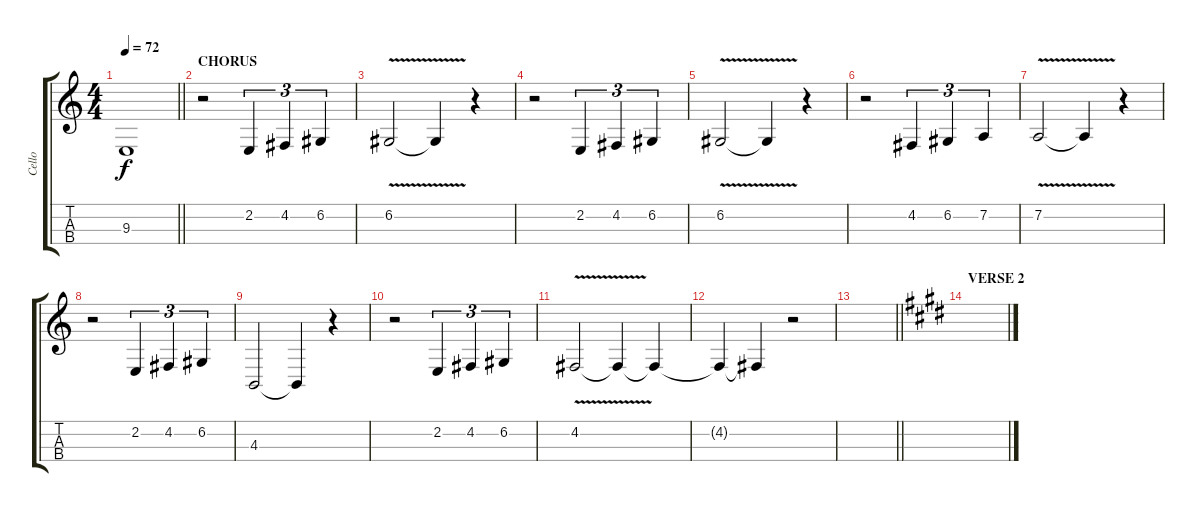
\track ("Cello" "Cello") {instrument cello}
\staff {score tabs}
\tuning (A3 D3 G2 C2) {hide}
\ts (4 4)
\tempo 72
\clef g2
\barLineRight lightlight
\ks c
9.3{t}.1{dy f} |
\section ("" "CHORUS")
r.2{volume 16} 2.2.4{tu (3 2)} 4.2.4{tu (3 2)} 6.2.4{tu (3 2)} |
6.2{v}.2{volume 10} 6.2{t}.4{volume 8} r.4 |
r.2{volume 16} 2.2.4{tu (3 2)} 4.2.4{tu (3 2)} 6.2.4{tu (3 2)} |
6.2{v}.2{volume 10} 6.2{t}.4{volume 8} r.4 |
r.2{volume 16} 4.2.4{tu (3 2)} 6.2.4{tu (3 2)} 7.2.4{tu (3 2)} |
7.2{v}.2{volume 10} 7.2{t}.4{volume 8} r.4 |
r.2{volume 16} 2.2.4{tu (3 2)} 4.2.4{tu (3 2)} 6.2.4{tu (3 2)} |
4.3.2{volume 10} 4.3{t}.4{volume 8} r.4 |
r.2{volume 16} 2.2.4{tu (3 2)} 4.2.4{tu (3 2)} 6.2.4{tu (3 2)} |
4.2{v}.2{volume 0} 4.2{t}.4 4.2{t}.4 |
4.2{t}.4 4.2{t}.4 r.2 |
\barLineRight lightlight
|
\section ("" "VERSE 2")
\ks e
